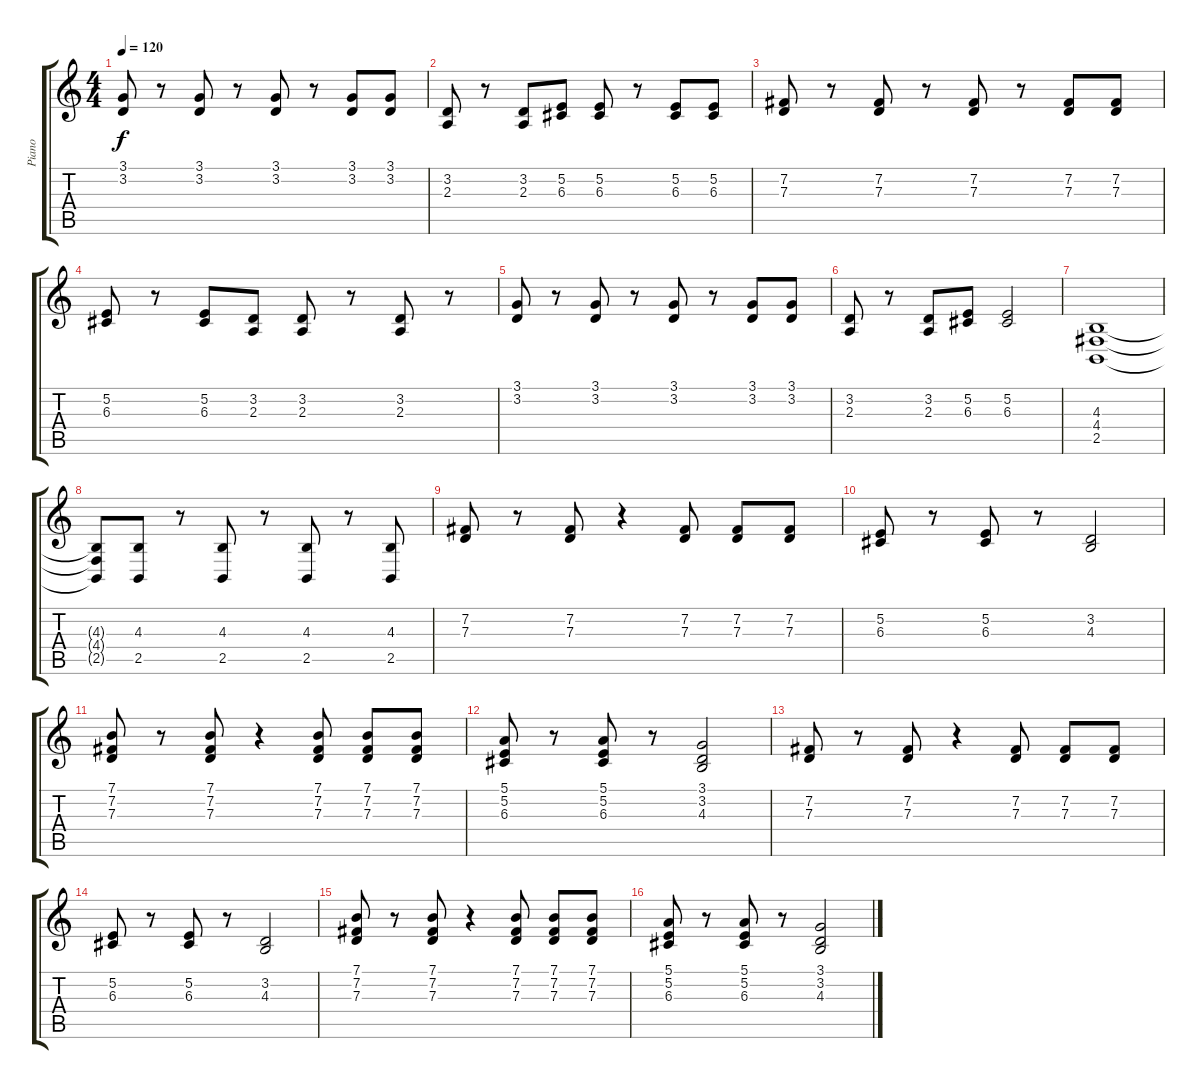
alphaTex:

\track ("Piano" "Piano") {instrument brightacousticpiano}
\staff {score tabs}
\tuning (E4 B3 G3 D3 A2 E2) {hide}
\ts (4 4)
\tempo 120
\clef g2
\ks c
(3.1 3.2).8{dy f} r.8 (3.1 3.2).8 r.8 (3.1 3.2).8 r.8 (3.1 3.2).8 (3.1 3.2).8 |
(3.2 2.3).8 r.8 (3.2 2.3).8 (5.2 6.3).8 (5.2 6.3).8 r.8 (5.2 6.3).8 (5.2 6.3).8 |
(7.2 7.3).8{volume 12 balance 6} r.8 (7.2 7.3).8 r.8 (7.2 7.3).8 r.8 (7.2 7.3).8 (7.2 7.3).8 |
(5.2 6.3).8 r.8 (5.2 6.3).8 (3.2 2.3).8 (3.2 2.3).8 r.8 (3.2 2.3).8 r.8 |
(3.1 3.2).8 r.8 (3.1 3.2).8 r.8 (3.1 3.2).8 r.8 (3.1 3.2).8 (3.1 3.2).8 |
(3.2 2.3).8 r.8 (3.2 2.3).8 (5.2 6.3).8 (5.2 6.3).2 |
(4.3 4.4 2.5).1{volume 10} |
(4.3{t} 4.4{t} 2.5{t}).8 (4.3 2.5).8 r.8 (4.3 2.5).8 r.8 (4.3 2.5).8 r.8 (4.3 2.5).8 |
(7.2 7.3).8{volume 12} r.8 (7.2 7.3).8 r.4 (7.2 7.3).8 (7.2 7.3).8 (7.2 7.3).8 |
(5.2 6.3).8 r.8 (5.2 6.3).8 r.8 (3.2 4.3).2 |
(7.1 7.2 7.3).8{volume 12} r.8 (7.1 7.2 7.3).8 r.4 (7.1 7.2 7.3).8 (7.1 7.2 7.3).8 (7.1 7.2 7.3).8 |
(5.1 5.2 6.3).8 r.8 (5.1 5.2 6.3).8 r.8 (3.1 3.2 4.3).2 |
(7.2 7.3).8{volume 12} r.8 (7.2 7.3).8 r.4 (7.2 7.3).8 (7.2 7.3).8 (7.2 7.3).8 |
(5.2 6.3).8 r.8 (5.2 6.3).8 r.8 (3.2 4.3).2 |
(7.1 7.2 7.3).8{volume 12} r.8 (7.1 7.2 7.3).8 r.4 (7.1 7.2 7.3).8 (7.1 7.2 7.3).8 (7.1 7.2 7.3).8 |
(5.1 5.2 6.3).8 r.8 (5.1 5.2 6.3).8 r.8 (3.1 3.2 4.3).2
